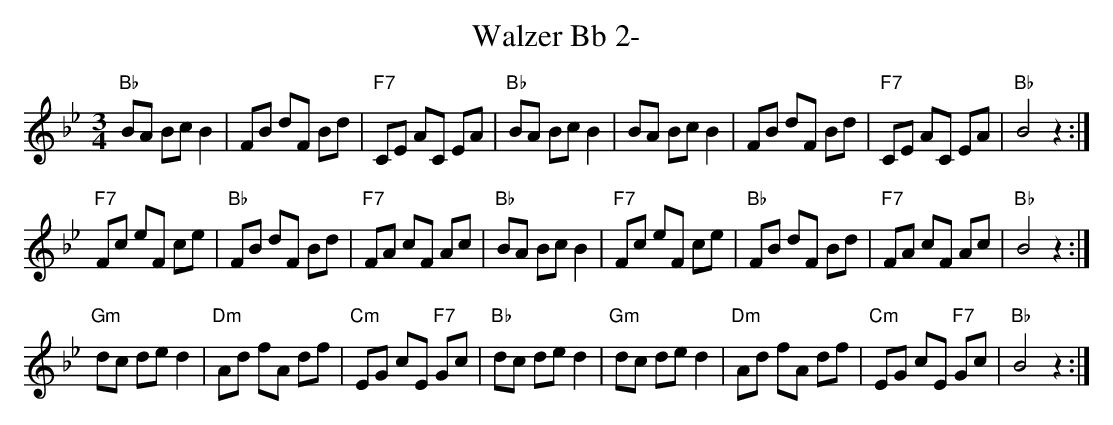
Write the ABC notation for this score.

X:1
T:Walzer Bb 2-
M:3/4
L:1/8
K:Bbmaj
"Bb"BA Bc B2 | FB dF Bd | "F7"CE AC EA | "Bb"BA Bc B2 | \
BA Bc B2 | FB dF Bd | "F7"CE AC EA | "Bb"B4 z2 :|
"F7"Fc eF ce | "Bb"FB dF Bd | "F7"FA cF Ac | "Bb"BA Bc B2 | \
"F7"Fc eF ce | "Bb"FB dF Bd | "F7"FA cF Ac | "Bb"B4 z2 :|
"Gm"dc de d2 | "Dm"Ad fA df | "Cm"EG cE "F7"Gc | "Bb"dc de d2 | \
"Gm"dc de d2 | "Dm"Ad fA df | "Cm"EG cE "F7"Gc | "Bb"B4 z2 :|
